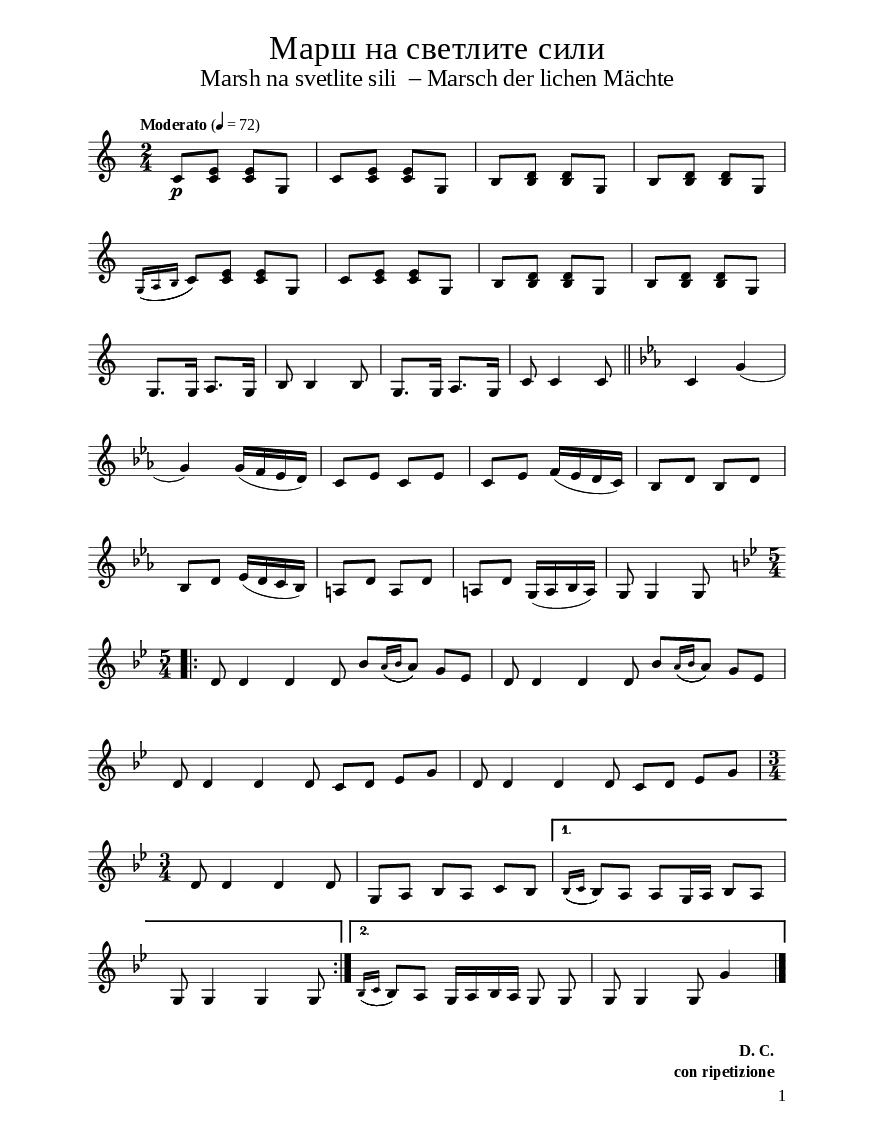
\version "2.24.0"

% include paper part and global functions
\include "include/globals.ily"
\bookpart {
  \paper {
    % the system system spacing is custom here so do not include bookpart-paper.ily
    print-all-headers = ##t
    print-page-number = ##t
    print-first-page-number = ##t

    % put page numbers on the bottom
    oddHeaderMarkup = \markup ""
    evenHeaderMarkup = \markup ""
    oddFooterMarkup = \markup
    \fill-line {
      ""
      \if \should-print-page-number \fromproperty #'page:page-number-string
    }
    evenFooterMarkup = \markup
    \fill-line {
      \if \should-print-page-number \fromproperty #'page:page-number-string
      ""
    }

    left-margin = 1.5\cm
    right-margin = 1.5\cm
    top-margin = 1.6\cm
    bottom-margin = 1.2\cm
    ragged-bottom = ##t % do not spread the staves to fill the whole vertical space

    % change distance between staves
    system-system-spacing =
    #'((basic-distance . 10)
       (minimum-distance . 6)
       (padding . 1)
       (stretchability . 10))
  }

  \header {
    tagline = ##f
  }

  \score {
    \include "include/score-layout.ily"
    \new Voice \absolute {
      \clef treble
      \key c \major
      \time 2/4
      \tempoFunc "Moderato" 4 "72"
      \autoBeamOff
      c'8 \p [<e'
      c'>8]   <e'
      c'>8  [g8] | % 2
      c'8  [<e'
      c'>8]  <e'
      c'>8  [g8] | % 3
      b8  [<d'
      b>8]   <d'
      b>8 [g8] | % 4
      b8  [<d'
      b>8] <d'
      b>8 [g8] \break | % 5
      \acciaccatura { g16 [( a16 b16 ]} c'8 ) [<e'
      c'>8] <e'
      c'>8 [g8] | % 6
      c'8 [<e'
      c'>8]  <e'
      c'>8  [g8] | % 7
      b8 [<d'
      b>8] <d'
      b>8 [g8] | % 8
      b8 [ <d'
      b>8] <d'
      b>8 [g8] \break | % 9
      g8. [g16] a8. [g16] |
      b8 b4 b8 | % 11
      g8. [g16] a8. [g16] | % 12
      c'8 c'4 c'8 \bar "||"
      \key es \major c'4 g'4 ( \break | % 14
      g'4 ) g'16 [( f'16 es'16 d'16 )] | % 15
      c'8 [es'8] c'8 [es'8] | % 16
      c'8 [es'8] f'16 [( es'16 d'16 c'16 )] | % 17
      bes8 [d'8] bes8 [d'8] \break | % 18
      bes8 [d'8] es'16 ([ d'16 c'16 bes16 ]) | % 19
      a8 [d'8] a8 [d'8] |
      a8 [d'8] g16 ([ a16 bes16 a16 ]) | % 21
      g8 g4 g8 \bar "||"
      \break | % 22
      \key bes \major \time 5/4
      \bar ".|:" \repeat volta 2 {
        d'8 d'4 d'4 d'8 bes'8[ \acciaccatura { a'16 ( [bes'16] } a'8] ) g'8
        [es'8] | % 23
        d'8 d'4 d'4 d'8 bes'8[ \acciaccatura { a'16 ( [bes'16] } a'8] ) g'8
        [es'8] \break | % 24
        d'8 d'4 d'4 d'8 c'8 [d'8] es'8 [g'8] | % 25
        d'8 d'4 d'4 d'8 c'8 [d'8] es'8 [g'8] \break | % 26
        \time 3/4  d'8 d'4 d'4 d'8 | % 27
        g8 [a8] bes8 [a8] c'8 [bes8] |  % 28
      }
      \alternative {
        {
          \acciaccatura { bes16 ( [c'16] } bes8 ) [a8] a8 [g16 a16] bes8 [a8]
          \break | % 29
          g8 g4 g4 g8     |
        }
        {
          \acciaccatura { bes16 ( [c'16] } bes8 ) [a8] g16 [a16 bes16 a16] g8 g8 | % 31
          g8 g4 g8 g'4 \bar "|."
        }
      }
    }

    \addlyrics {}
    \addlyrics {}

    \header {
      title = \titleFunc "Марш на светлите сили" "Marsh na svetlite sili  – Marsch der lichen Mächte"
    }

    \midi{}

  } % score

   \markup \dc-two "D. C.""con ripetizione"
  % include foreign translation(s) of the song
  %\include "lyrics_de/000_empty_template_lyrics_de.ly"

} % bookpart

% Più mosso
%
